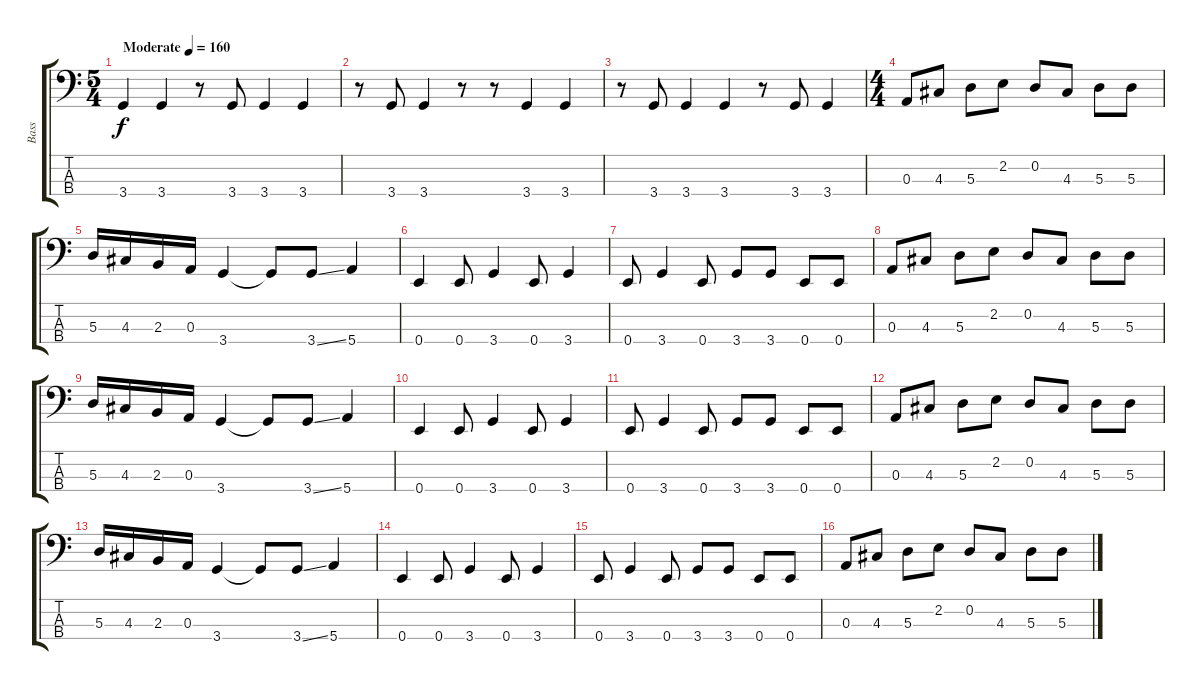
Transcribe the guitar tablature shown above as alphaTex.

\track ("Bass" "Bass") {instrument electricbassfinger}
\staff {score tabs}
\tuning (G2 D2 A1 E1) {hide}
\ts (5 4)
\tempo (160 "Moderate")
\clef f4
\ks c
3.4.4{dy f instrument electricbassfinger} 3.4.4 r.8 3.4.8 3.4.4 3.4.4 |
r.8 3.4.8 3.4.4 r.8 r.8 3.4.4 3.4.4 |
r.8 3.4.8 3.4.4 3.4.4 r.8 3.4.8 3.4.4 |
\ts (4 4)
0.3.8 4.3.8 5.3.8 2.2.8 0.2.8 4.3.8 5.3.8 5.3.8 |
5.3.16 4.3.16 2.3.16 0.3.16 3.4.4 3.4{t}.8 3.4{ss}.8 5.4.4 |
0.4.4 0.4.8 3.4.4 0.4.8 3.4.4 |
0.4.8 3.4.4 0.4.8 3.4.8 3.4.8 0.4.8 0.4.8 |
0.3.8 4.3.8 5.3.8 2.2.8 0.2.8 4.3.8 5.3.8 5.3.8 |
5.3.16 4.3.16 2.3.16 0.3.16 3.4.4 3.4{t}.8 3.4{ss}.8 5.4.4 |
0.4.4 0.4.8 3.4.4 0.4.8 3.4.4 |
0.4.8 3.4.4 0.4.8 3.4.8 3.4.8 0.4.8 0.4.8 |
0.3.8 4.3.8 5.3.8 2.2.8 0.2.8 4.3.8 5.3.8 5.3.8 |
5.3.16 4.3.16 2.3.16 0.3.16 3.4.4 3.4{t}.8 3.4{ss}.8 5.4.4 |
0.4.4 0.4.8 3.4.4 0.4.8 3.4.4 |
0.4.8 3.4.4 0.4.8 3.4.8 3.4.8 0.4.8 0.4.8 |
0.3.8 4.3.8 5.3.8 2.2.8 0.2.8 4.3.8 5.3.8 5.3.8
